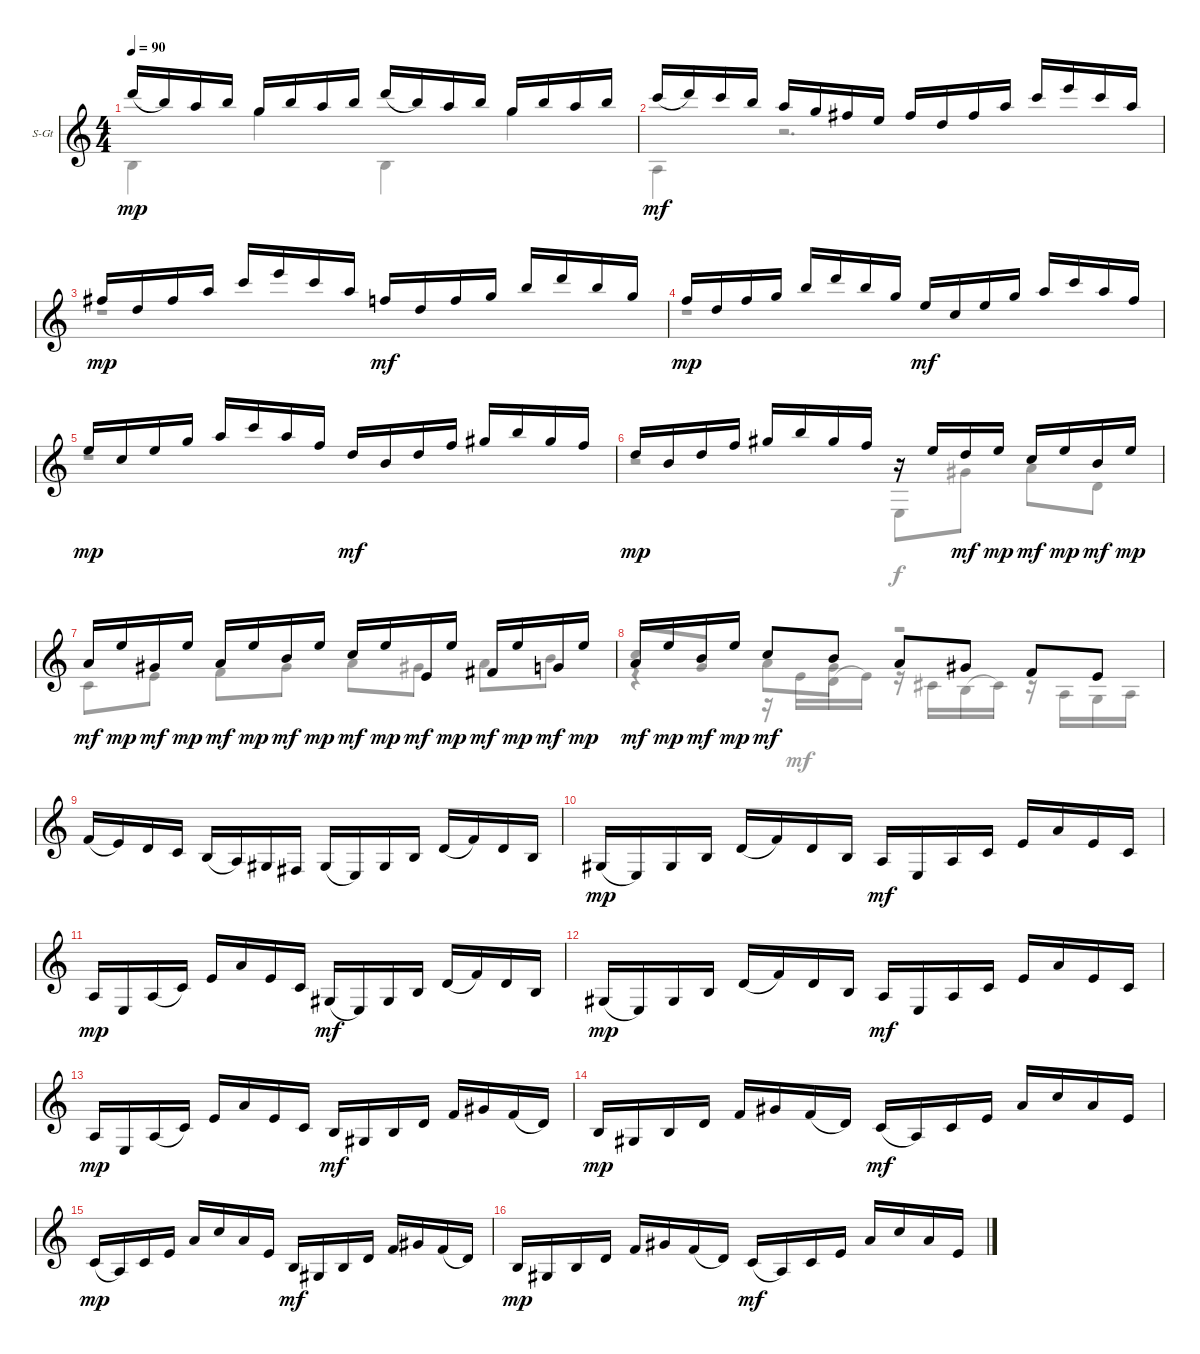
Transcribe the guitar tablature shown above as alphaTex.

\defaultSystemsLayout 4
\bracketExtendMode groupsimilarinstruments
\firstSystemTrackNameOrientation horizontal
\otherSystemsTrackNameOrientation horizontal
\track ("Steel Guitar" "S-Gt") {instrument acousticguitarsteel}
\staff {score}
\tuning (E4 B3 G3 D3 A2 E2)
\voice
\ts (4 4)
\tempo 90
\clef g2
\scale
0.523555
\ks c
10.1.16{dy mp legatoorigin} 7.1.16 10.2.16 7.1.16 8.2.16 7.1.16 10.2.16 7.1.16 10.1.16{legatoorigin} 7.1.16 10.2.16 7.1.16 8.2.16 7.1.16 10.2.16 7.1.16 |
\scale
0.475527 8.1.16{dy mf legatoorigin} 10.1.16 8.1.16 12.2.16 10.2.16 8.2.16 7.2.16 5.2.16 7.2.16 7.3.16 7.2.16 10.2.16 8.1.16 12.1.16 8.1.16 10.2.16 |
\scale
0.524303 7.2.16{dy mp} 7.3.16 7.2.16 10.2.16 8.1.16 12.1.16 8.1.16 10.2.16 6.2.16{dy mf} 7.3.16 6.2.16 8.2.16 7.1.16 10.1.16 7.1.16 8.2.16 |
\scale
0.47189 6.2.16{dy mp} 7.3.16 6.2.16 8.2.16 7.1.16 10.1.16 7.1.16 8.2.16 5.2.16{dy mf} 5.3.16 5.2.16 8.2.16 5.1.16 8.1.16 5.1.16 6.2.16 |
\scale
0.528239 5.2.16{dy mp} 5.3.16 5.2.16 8.2.16 5.1.16 8.1.16 5.1.16 6.2.16 3.2.16{dy mf} 4.3.16 3.2.16 6.2.16 4.1.16 7.1.16 4.1.16 6.2.16 |
\scale
0.474179 3.2.16{dy mp} 4.3.16 3.2.16 6.2.16 4.1.16 7.1.16 4.1.16 6.2.16 r.16 0.1.16 7.3.16{dy mf} 0.1.16{dy mp} 5.3.16{dy mf} 0.1.16{dy mp} 4.3.16{dy mf} 0.1.16{dy mp} |
\scale
0.525722 2.3.16{dy mf} 0.1.16{dy mp} 1.3.16{dy mf} 0.1.16{dy mp} 2.3.16{dy mf} 0.1.16{dy mp} 0.2.16{dy mf} 0.1.16{dy mp} 1.2.16{dy mf} 0.1.16{dy mp} 2.4.16{dy mf} 0.1.16{dy mp} 4.4.16{dy mf} 0.1.16{dy mp} 0.3.16{dy mf} 0.1.16{dy mp} |
\scale
0.474245 2.3.16{dy mf} 0.1.16{dy mp} 0.2.16{dy mf} 0.1.16{dy mp} 1.2.8{dy mf} 0.2.8 2.3.8 1.3.8 3.4.8 2.4.8 |
\scale
0.525578 3.4.16{legatoorigin} 2.4.16 0.4.16 3.5.16 2.5.16{legatoorigin} 0.5.16 4.6.16 2.6.16 4.6.16{legatoorigin} 0.6.16 4.6.16 2.5.16 0.4.16{legatoorigin} 3.4.16 0.4.16 2.5.16 |
\scale
0.470788 4.6.16{dy mp legatoorigin} 0.6.16 4.6.16 2.5.16 0.4.16{legatoorigin} 3.4.16 0.4.16 2.5.16 0.5.16{dy mf} 0.6.16 0.5.16 3.5.16 2.4.16 2.3.16 2.4.16 3.5.16 |
\scale
0.529217 0.5.16{dy mp} 0.6.16 0.5.16{legatoorigin} 3.5.16 2.4.16 2.3.16 2.4.16 3.5.16 4.6.16{dy mf legatoorigin} 0.6.16 4.6.16 2.5.16 0.4.16{legatoorigin} 3.4.16 0.4.16 2.5.16 |
\scale
0.472215 4.6.16{dy mp legatoorigin} 0.6.16 4.6.16 2.5.16 0.4.16{legatoorigin} 3.4.16 0.4.16 2.5.16 0.5.16{dy mf} 0.6.16 0.5.16 3.5.16 2.4.16 2.3.16 2.4.16 3.5.16 |
\scale
0.52779 0.5.16{dy mp} 0.6.16 0.5.16{legatoorigin} 3.5.16 2.4.16 2.3.16 2.4.16 3.5.16 2.5.16{dy mf} 4.6.16 2.5.16 0.4.16 3.4.16 1.3.16 3.4.16{legatoorigin} 0.4.16 |
\scale
0.477107 2.5.16{dy mp} 4.6.16 2.5.16 0.4.16 3.4.16 1.3.16 3.4.16{legatoorigin} 0.4.16 3.5.16{dy mf legatoorigin} 0.5.16 3.5.16 2.4.16 2.3.16 1.2.16 2.3.16 2.4.16 |
\scale
0.52279 3.5.16{dy mp legatoorigin} 0.5.16 3.5.16 2.4.16 2.3.16 1.2.16 2.3.16 2.4.16 2.5.16{dy mf} 4.6.16 2.5.16 0.4.16 3.4.16 1.3.16 3.4.16{legatoorigin} 0.4.16 |
\scale
0.477107 2.5.16{dy mp} 4.6.16 2.5.16 0.4.16 3.4.16 1.3.16 3.4.16{legatoorigin} 0.4.16 3.5.16{dy mf legatoorigin} 0.5.16 3.5.16 2.4.16 2.3.16 1.2.16 2.3.16 2.4.16
\voice
\clef g2
\ottava regular
\simile none
\scale
0.523555
\ks c
7.6.4{dy mp} 8.2.4 7.6.4 8.2.4 |
\scale
0.475527 0.5.4{dy mf} r.2{d} |
\scale
0.524303 r.1 |
\scale
0.47189 r.1 |
\scale
0.528239 r.1 |
\scale
0.474179 r.2 0.6.8{dy f} 6.4.8{dy mf} 7.4.8 5.5.8 |
\scale
0.525722 3.5.8 2.4.8 4.4.8 0.3.8 2.3.8 1.3.8 2.3.8 0.2.8 |
\scale
0.474245 1.2.8{beam invert} 1.3.8 2.3.8 1.3.8 r.2 |
\scale
0.525578 |
\scale
0.470788 |
\scale
0.529217 |
\scale
0.472215 |
\scale
0.52779 |
\scale
0.477107 |
\scale
0.52279 |
\scale
0.477107
\voice
\clef g2
\ottava regular
\simile none
\scale
0.523555
\ks c
|
\scale
0.475527 |
\scale
0.524303 |
\scale
0.47189 |
\scale
0.528239 |
\scale
0.474179 |
\scale
0.525722 |
\scale
0.474245 r.4 r.16 2.4.16 0.4.16{legatoorigin} 2.4.16 r.16 4.5.16 2.5.16{legatoorigin} 4.5.16 r.16 0.5.16 3.6.16 0.5.16 |
\scale
0.525578 |
\scale
0.470788 |
\scale
0.529217 |
\scale
0.472215 |
\scale
0.52779 |
\scale
0.477107 |
\scale
0.52279 |
\scale
0.477107
